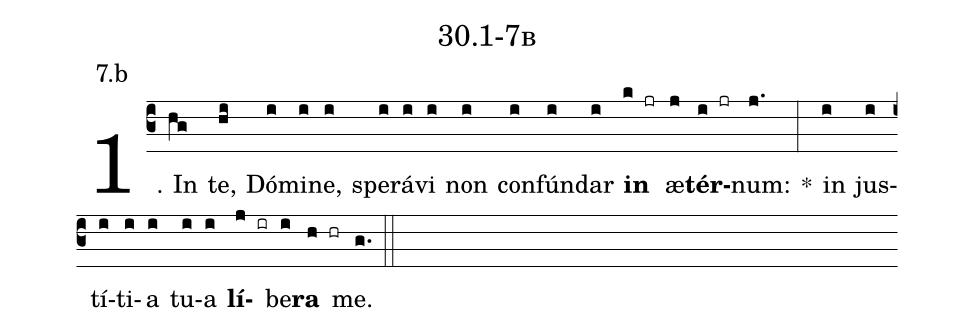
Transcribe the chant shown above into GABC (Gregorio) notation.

name: 30.1-7b;
annotation: 7.b;
%%
(c3)1. In(hg) te,(hi) Dó(i)mi(i)ne,(i) spe(i)rá(i)vi(i) non(i) con(i)fún(i)dar(i) <b>in</b>(k jr) æ(j)<b>tér</b>(i jr)num:(j.) *(:) in(i) jus(i)tí(i)ti(i)a(i) tu(i)a(i) <b>lí</b>(j ir)be(i)<b>ra</b>(h hr) me.(g.) (::)
